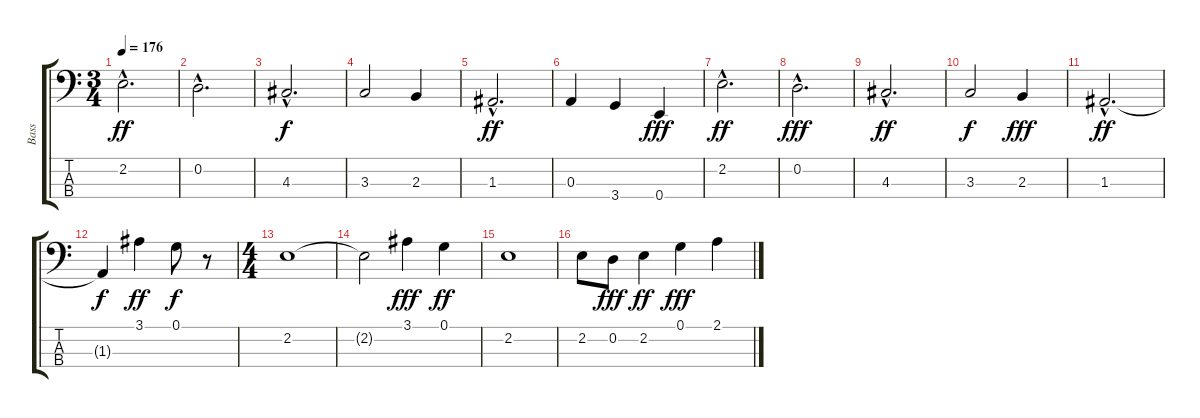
\track ("Bass" "Bass") {instrument electricbasspick}
\staff {score tabs}
\tuning (G2 D2 A1 E1) {hide}
\ts (3 4)
\tempo 176
\clef f4
\ks c
2.2{hac}.2{d dy ff} |
0.2{hac}.2{d} |
4.3{hac}.2{d dy f} |
3.3.2 2.3.4 |
1.3{hac}.2{d dy ff} |
0.3.4 3.4.4 0.4.4{dy fff} |
2.2{hac}.2{d dy ff} |
0.2{hac}.2{d dy fff} |
4.3{hac}.2{d dy ff} |
3.3.2{dy f} 2.3.4{dy fff} |
1.3{hac}.2{d dy ff} |
1.3{t}.4{dy f} 3.1.4{dy ff} 0.1.8{dy f} r.8 |
\ts (4 4)
2.2.1 |
2.2{t}.2 3.1.4{dy fff} 0.1.4{dy ff} |
2.2.1 |
2.2.8 0.2.8{dy fff} 2.2.4{dy ff} 0.1.4{dy fff} 2.1.4
